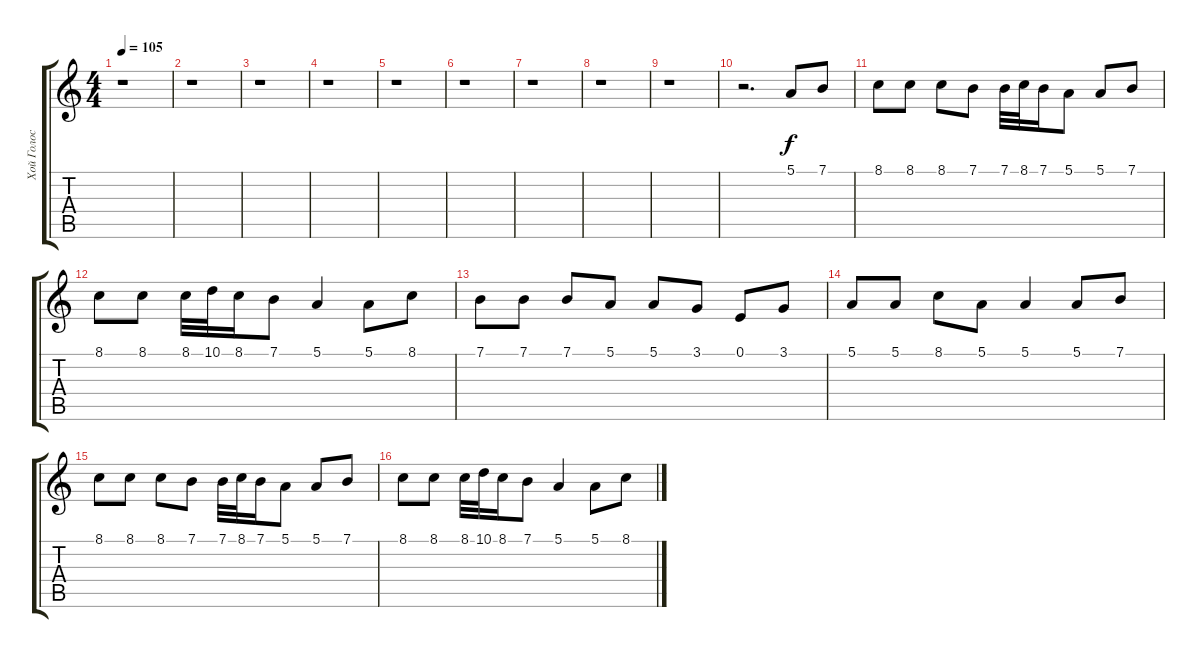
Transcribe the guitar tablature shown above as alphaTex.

\track ("Хой Голос" "Хой Голос") {instrument voiceoohs}
\staff {score tabs}
\tuning (E4 B3 G3 D3 A2 E2) {hide}
\ts (4 4)
\tempo 105
\clef g2
\ks c
r.1{dy f instrument voiceoohs} |
r.1 |
r.1 |
r.1 |
r.1 |
r.1 |
r.1 |
r.1 |
r.1 |
r.2{d} 5.1.8 7.1.8 |
8.1.8 8.1.8 8.1.8 7.1.8 7.1.32 8.1.32 7.1.16 5.1.8 5.1.8 7.1.8 |
8.1.8 8.1.8 8.1.32 10.1.32 8.1.16 7.1.8 5.1.4 5.1.8 8.1.8 |
7.1.8 7.1.8 7.1.8 5.1.8 5.1.8 3.1.8 0.1.8 3.1.8 |
5.1.8 5.1.8 8.1.8 5.1.8 5.1.4 5.1.8 7.1.8 |
8.1.8 8.1.8 8.1.8 7.1.8 7.1.32 8.1.32 7.1.16 5.1.8 5.1.8 7.1.8 |
8.1.8 8.1.8 8.1.32 10.1.32 8.1.16 7.1.8 5.1.4 5.1.8 8.1.8
